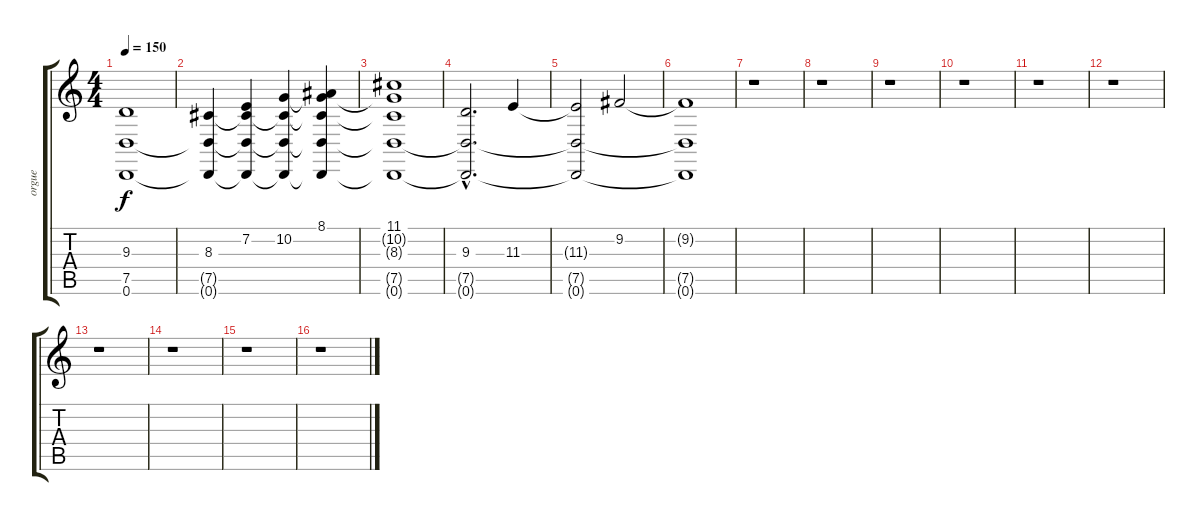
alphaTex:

\track ("orgue" "orgue") {instrument churchorgan}
\staff {score tabs}
\tuning (D4 A3 F3 C3 G2 D2) {hide}
\ts (4 4)
\tempo 150
\clef g2
\ks c
(9.3 7.5 0.6).1{dy f instrument churchorgan} |
(8.3 7.5{t} 0.6{t}).4 (7.2 8.3{t} 7.5{t} 0.6{t}).4 (10.2 8.3{t} 7.5{t} 0.6{t}).4 (8.1 10.2{t} 8.3{t} 7.5{t} 0.6{t}).4 |
(11.1 10.2{t} 8.3{t} 7.5{t} 0.6{t}).1 |
(9.3{hac} 7.5{hac t} 0.6{hac t}).2{d} 11.3.4 |
(11.3{t} 7.5{t} 0.6{t}).2 9.2.2 |
(9.2{t} 7.5{t} 0.6{t}).1 |
r.1 |
r.1 |
r.1 |
r.1 |
r.1 |
r.1 |
r.1 |
r.1 |
r.1 |
r.1
